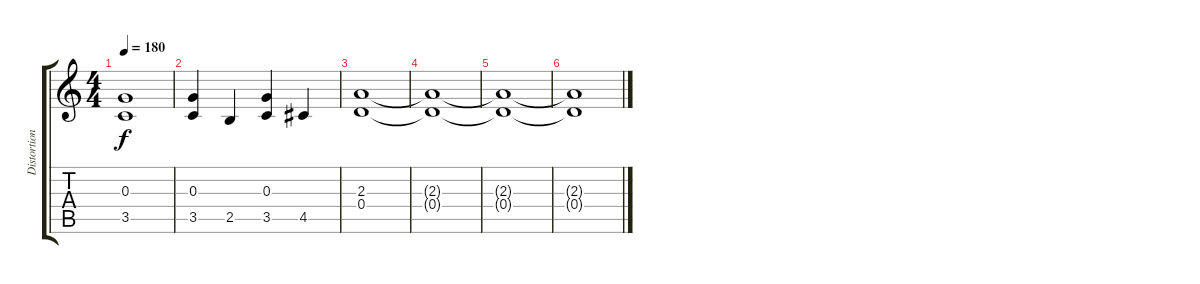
\track ("Distortion Guitar 1" "Distortion") {instrument distortionguitar}
\staff {score tabs}
\tuning (E4 B3 G3 D3 A2 E2) {hide}
\ts (4 4)
\tempo 180
\clef g2
\ks c
(0.3 3.5).1{dy f} |
(0.3 3.5).4 2.5.4 (0.3 3.5).4 4.5.4 |
(2.3 0.4).1 |
(2.3{t} 0.4{t}).1 |
(2.3{t} 0.4{t}).1 |
(2.3{t} 0.4{t}).1
